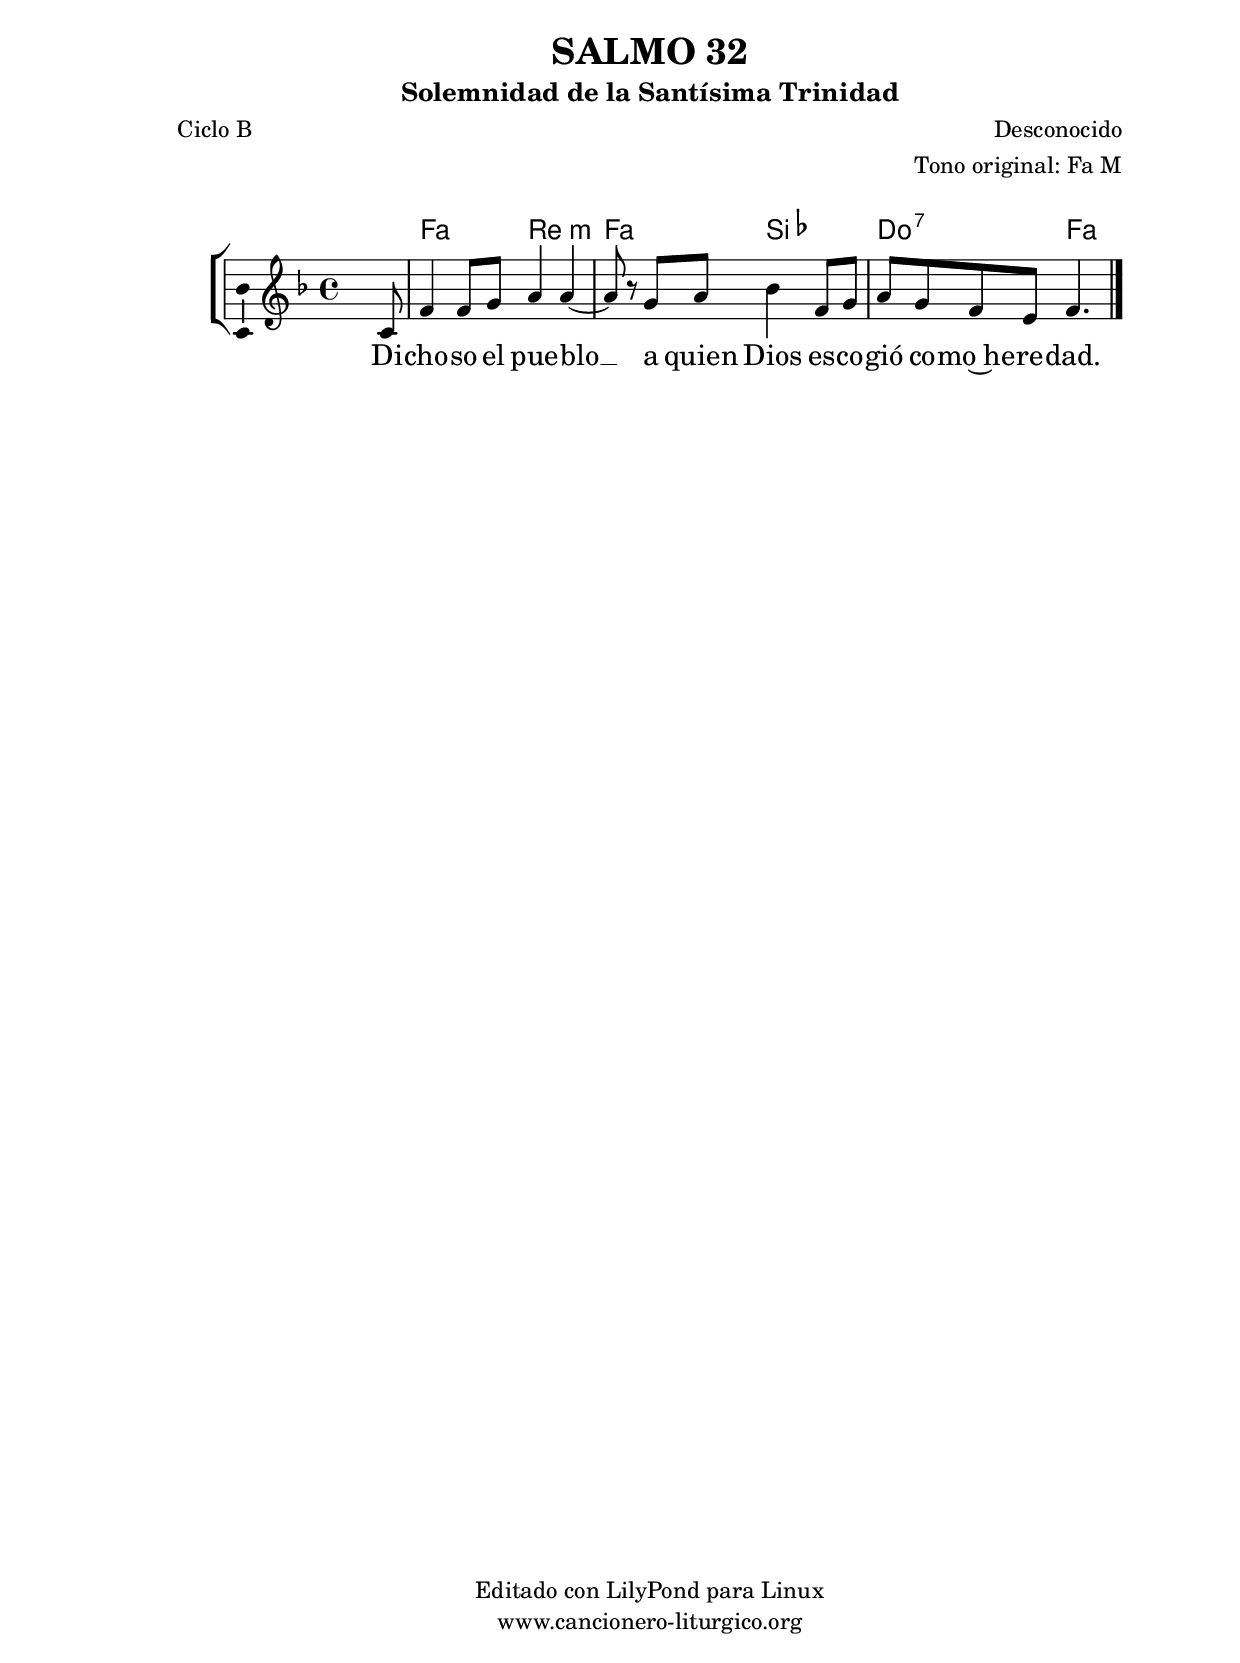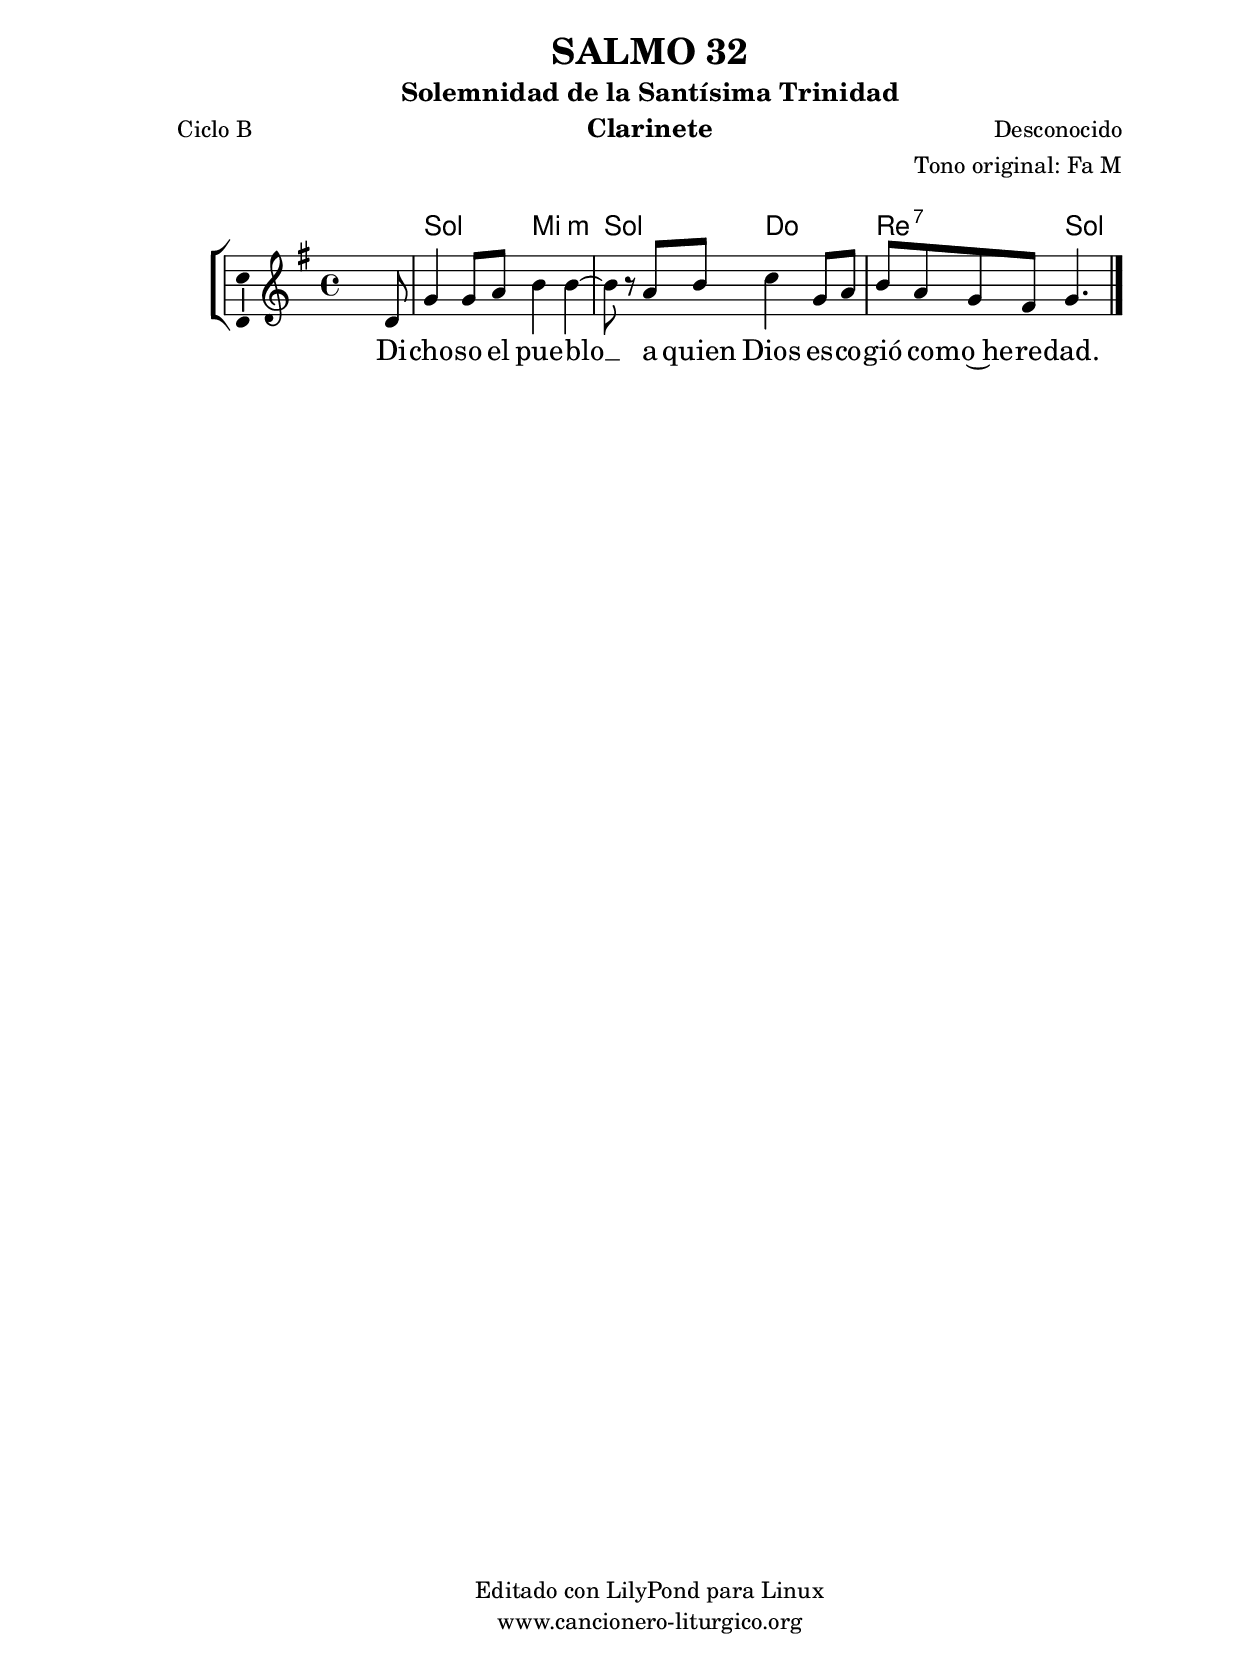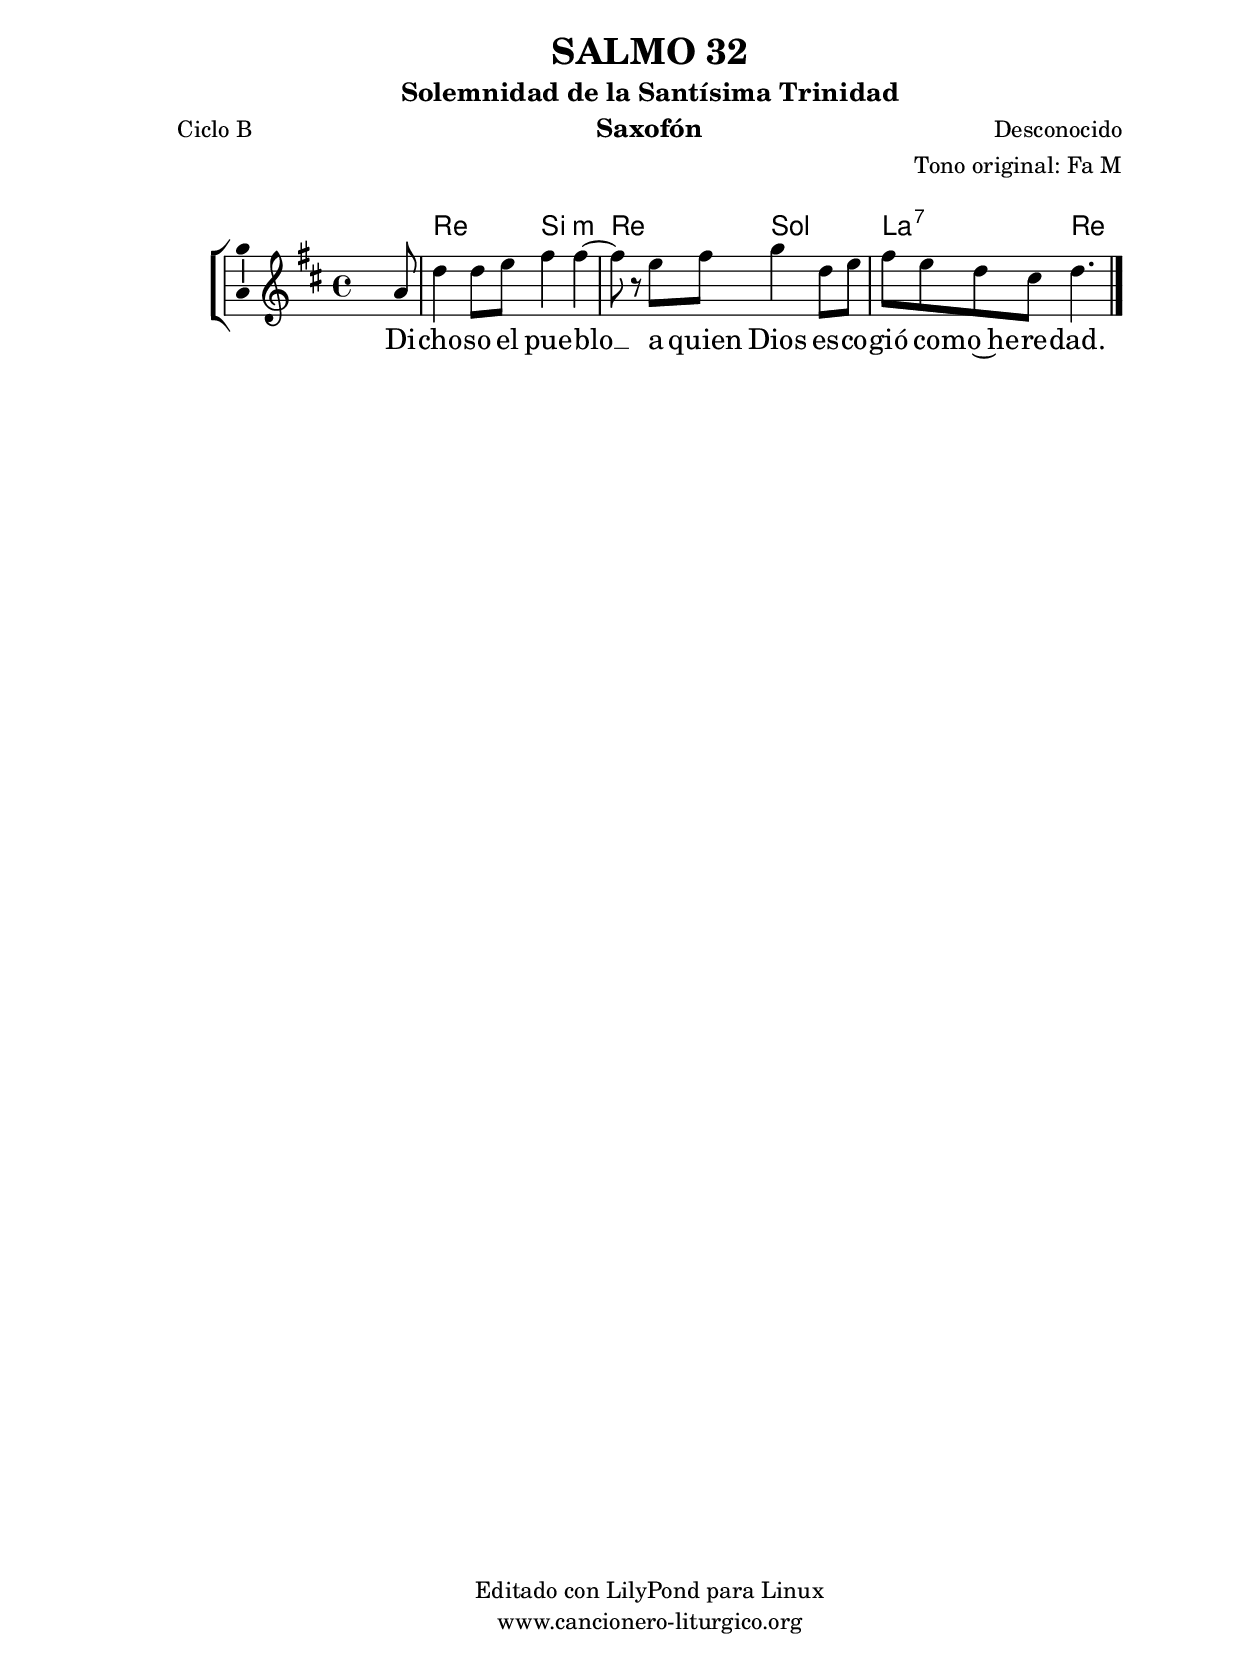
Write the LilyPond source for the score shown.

%
%para convertir .midi en .wav:
%timidity filename.midi -Ow -o finename.wav
%
%
%Para convertir de .wav a .mp3:
%lame -h -m j filename.wav
%
%
%para escuchar el midi:
%timidity nombrefichero.midi
%


%versión de lilypond para la que se ha escrito esta partitura:
\version "2.16.0"

	%Tamaño papel
	#(set-default-paper-size "a4")
	%Tamaño partitura
	#(set-global-staff-size 20)
	%No responde al pulsar sobre una nota
	#(ly:set-option 'point-and-click #f)

%parámetros del encabezamiento:
\header {
	title = "SALMO 32"
	subtitle = "Solemnidad de la Santísima Trinidad"
	composer = "Desconocido"
	poet = "Ciclo B"
	meter = ""
	arranger = "Tono original: Fa M"
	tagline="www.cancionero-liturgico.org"
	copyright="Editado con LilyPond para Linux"
	}

%parámetros asociados al papel:
\paper  {
	oddHeaderMarkup = \markup {\fill-line { \on-the-fly #not-first-page \fromproperty #'header:title \on-the-fly #not-first-page \fromproperty #'header:composer }}
	evenHeaderMarkup = \markup {\fill-line { \fromproperty #'header:composer \fromproperty #'header:title }}
	#(set-paper-size "a4")
	print-page-number = ##f
	first-page-number = 1
	print-first-page-number = ##f
%	head-separation = 3.0 \cm
	top-margin = 2.0 \cm
	bottom-margin = 0.5\cm
%%%	bottom-margin = -1.0\cm
	left-margin = 3.0 \cm
	line-width = 16.0 \cm 
	indent = 8\mm
	interscoreline = 2.\mm
	between-system-space = 15\mm
%	para que las partituras no llenen la hoja:
	ragged-bottom = ##t
%	idem para la última hoja:
	ragged-last-bottom = ##f
%	para que las partituras llenen el ancho del papel:
	ragged-last = ##f
	after-title-space = 2.5 \cm
%page-count=1
%system-count=8

	%Flexible Vertical Spacing
%	markup-markup-spacing =
%	#'((basic-distance . 15) (minimum-distance . 15) (padding . 3))
	markup-system-spacing =
	#'((basic-distance . 15) (minimum-distance . 15) (padding . 3))
	system-system-spacing =
	#'((basic-distance . 15) (minimum-distance . 15) (padding . 3))
	score-system-spacing =
	#'((basic-distance . 15) (minimum-distance . 15) (padding . 5))
%	top-system-spacing = % header
%	#'((basic-distance . 8) (minimum-distance . 0) (padding . 3))
%	top-markup-spacing =
%	#'((basic-distance . 20) (minimum-distance . 20) (padding . 3))
	last-bottom-spacing = % footer
	#'((basic-distance . 5) (minimum-distance . 5) (padding . 3))
%	score-markup-spacing =
%	#'((basic-distance . 16) (minimum-distance . 13) (padding . 3))

	}


%parámetros que afectan a toda la partitura:
global =  {
	%clave de sol (G):
	\clef G
	%armadura:
%	\transpose f a
	\key f \major
	\tempo 4=80
	\set Score.tempoHideNote = ##t
	}


acordes = {
	\italianChords
	\chordmode {
%	\transpose f a
{

s1
f2 d:m f bes c:7 f

	}
	}
}

melodia = 
%	\transpose f a
{
	\relative c'{

\time 4/4
s2 s4 s8 c8
f4 f8 g a4 a~
a8 r8 g8 a bes4 f8 g
a8 g f e f4. s8

	\bar "|."
	}
	}


texto = \lyricmode {
Di -- cho -- so el pue -- blo __
a quien Dios es -- co -- gió co -- mo~he -- re -- dad.
	}


acordesStaff = \context ChordNames = acordesStaff <<
	\set chordChanges = ##t
	\acordes
	>>


vozStaff = \context Voice = vozStaff
\with {\consists "Ambitus_engraver"}
<<
%	\set Staff.instrumentName = ""
%	\set Staff.shortInstrumentName = ""
%	\set Staff.midiInstrument = #"clarinet"
%	\set Staff.midiInstrument = #"cello"
%	\set Staff.midiInstrument = #"flute"
	\set Staff.midiInstrument = #"electric guitar (jazz)"
%	\set Staff.midiInstrument = #"english horn"
%	\set Staff.midiInstrument = #"violin"
%	\set Staff.midiInstrument = #"glockenspiel"
	\set Staff.midiMinimumVolume = #0.7
	\set Staff.midiMaximumVolume = #0.9
	\global
	\melodia
	>>


textoStaff = \context Lyrics = textoStaff <<
	\lyricsto vozStaff \texto
	>>

\book {
	\score {
		\context ChoirStaff {
			\override StaffGroup.SystemStartBracket #'collapse-height = #1
			\override Score.SystemStartBar #'collapse-height = #1
			<<
			\acordesStaff
			\vozStaff
			\textoStaff
			>>
			}
		\layout {
	    		\context {
				\Lyrics
				\override LyricText #'font-size = #2
				}
	   		 \context {
				\Score
				%fontSize = #3
				\override StaffSymbol #'staff-space = #(magstep +3)
				%\override Beam #'thickness = #0.55
				%\override SpacingSpanner #'spacing-increment = #1.0
				%\override Slur #'height-limit = #1.5
				}
			}
		}
	\score {
		\unfoldRepeats
		\context ChoirStaff {
			<<
			\acordesStaff
			\vozStaff
			>>
			}
		\midi {
	  		\context {
	  			\Score
				tempoWholesPerMinute = #(ly:make-moment 70 4)
				}
			}
		}
	}

%Partitura para clarinete
#(define output-suffix "C")
\book {
	\header{
		instrument = "Clarinete"
		}
	\score {
		\context ChoirStaff {
			\override StaffGroup.SystemStartBracket #'collapse-height = #1
			\override Score.SystemStartBar #'collapse-height = #1
\transpose c d
			<<
			\acordesStaff
			\vozStaff
			\textoStaff
			>>
			}
		\layout {
	    		\context {
				\Lyrics
				\override LyricText #'font-size = #2
				}
	   		 \context {
				\Score
				%fontSize = #3
				\override StaffSymbol #'staff-space = #(magstep +3)
				%\override Beam #'thickness = #0.55
				%\override SpacingSpanner #'spacing-increment = #1.0
				%\override Slur #'height-limit = #1.5
				}
			}
		}
	}

%Partitura para saxofón
#(define output-suffix "S")
\book {
	\header{
		instrument = "Saxofón"
		}
	\score {
		\context ChoirStaff {
			\override StaffGroup.SystemStartBracket #'collapse-height = #1
			\override Score.SystemStartBar #'collapse-height = #1
\transpose c a
			<<
			\acordesStaff
			\vozStaff
			\textoStaff
			>>
			}
		\layout {
	    		\context {
				\Lyrics
				\override LyricText #'font-size = #2
				}
	   		 \context {
				\Score
				%fontSize = #3
				\override StaffSymbol #'staff-space = #(magstep +3)
				%\override Beam #'thickness = #0.55
				%\override SpacingSpanner #'spacing-increment = #1.0
				%\override Slur #'height-limit = #1.5
				}
			}
		}
	}

